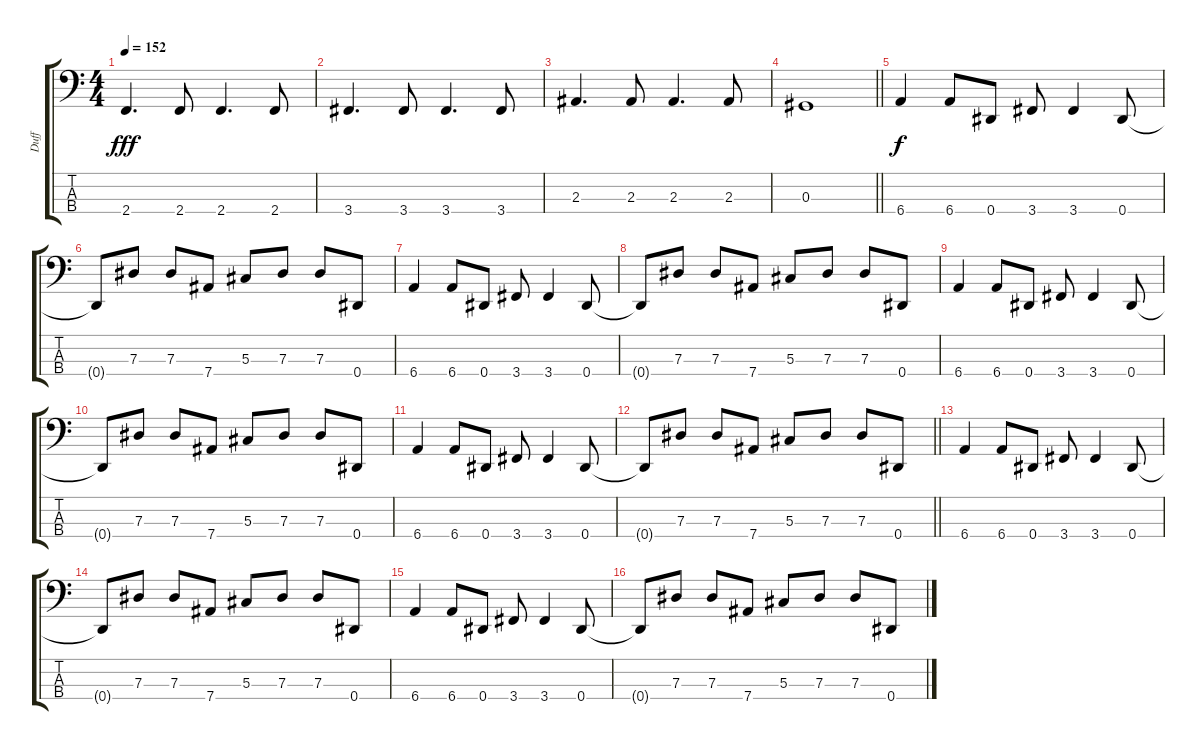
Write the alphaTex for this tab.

\track ("Duff" "Duff") {instrument electricbasspick}
\staff {score tabs}
\tuning (Gb2 Db2 Ab1 Eb1) {hide}
\ts (4 4)
\tempo 152
\clef f4
\ks c
2.4.4{d dy fff} 2.4.8 2.4.4{d} 2.4.8 |
3.4.4{d} 3.4.8 3.4.4{d} 3.4.8 |
2.3.4{d} 2.3.8 2.3.4{d} 2.3.8 |
\barLineRight lightlight
0.3.1 |
6.4.4{dy f} 6.4.8 0.4.8 3.4.8 3.4.4 0.4.8 |
0.4{t}.8 7.3.8 7.3.8 7.4.8 5.3.8 7.3.8 7.3.8 0.4.8 |
6.4.4 6.4.8 0.4.8 3.4.8 3.4.4 0.4.8 |
0.4{t}.8 7.3.8 7.3.8 7.4.8 5.3.8 7.3.8 7.3.8 0.4.8 |
6.4.4 6.4.8 0.4.8 3.4.8 3.4.4 0.4.8 |
0.4{t}.8 7.3.8 7.3.8 7.4.8 5.3.8 7.3.8 7.3.8 0.4.8 |
6.4.4 6.4.8 0.4.8 3.4.8 3.4.4 0.4.8 |
\barLineRight lightlight
0.4{t}.8 7.3.8 7.3.8 7.4.8 5.3.8 7.3.8 7.3.8 0.4.8 |
6.4.4 6.4.8 0.4.8 3.4.8 3.4.4 0.4.8 |
0.4{t}.8 7.3.8 7.3.8 7.4.8 5.3.8 7.3.8 7.3.8 0.4.8 |
6.4.4 6.4.8 0.4.8 3.4.8 3.4.4 0.4.8 |
0.4{t}.8 7.3.8 7.3.8 7.4.8 5.3.8 7.3.8 7.3.8 0.4.8
